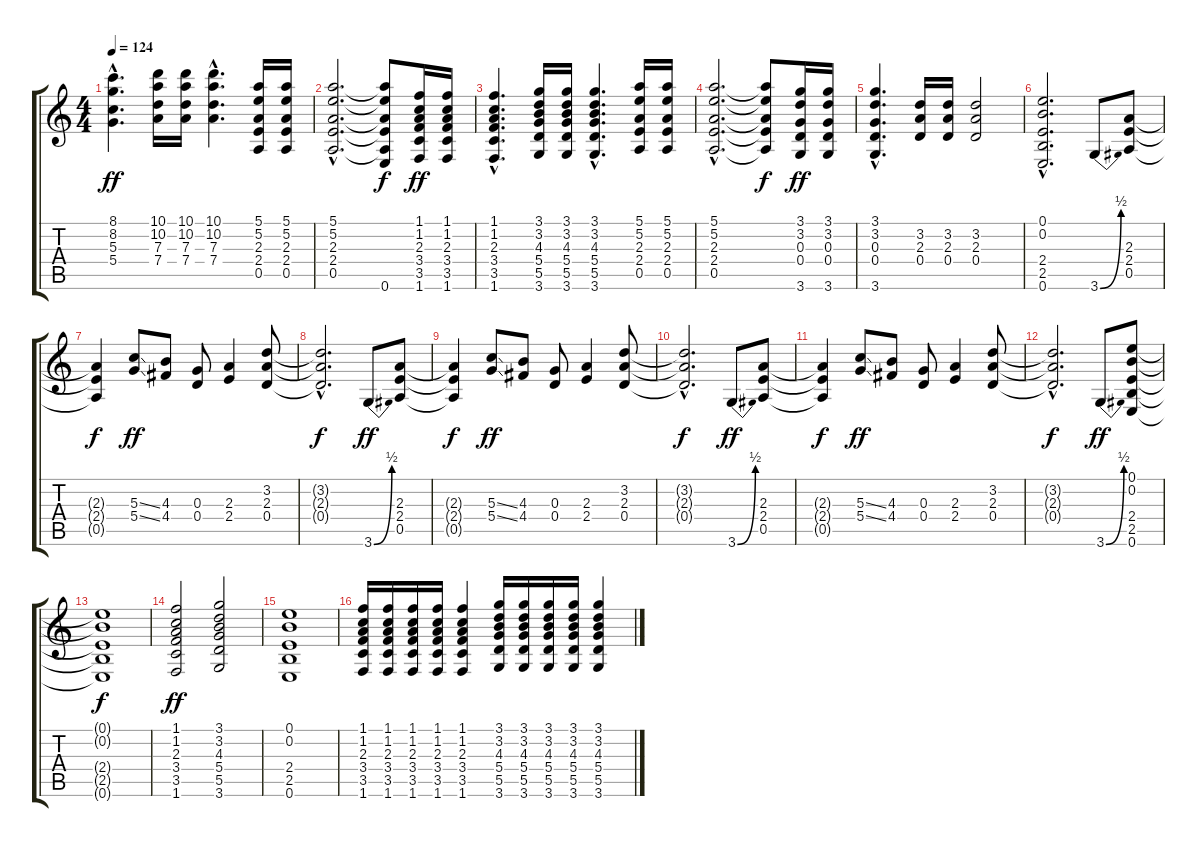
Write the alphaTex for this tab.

\track "" {instrument overdrivenguitar}
\staff {score tabs}
\tuning (E4 B3 G3 D3 A2 E2) {hide}
\ts (4 4)
\tempo 124
\clef g2
\ks c
(8.1{hac} 8.2{hac} 5.3{hac} 5.4{hac}).4{d dy ff} (10.1 10.2 7.3 7.4).16 (10.1 10.2 7.3 7.4).16 (10.1{hac} 10.2{hac} 7.3{hac} 7.4{hac}).4{d} (5.1 5.2 2.3 2.4 0.5).16 (5.1 5.2 2.3 2.4 0.5).16 |
(5.1{hac} 5.2{hac} 2.3{hac} 2.4{hac} 0.5{hac}).2{d} (5.1{t} 5.2{t} 2.3{t} 2.4{t} 0.5{t} 0.6{t}).8{dy f} (1.1 1.2 2.3 3.4 3.5 1.6).16{dy ff} (1.1 1.2 2.3 3.4 3.5 1.6).16 |
(1.1{hac} 1.2{hac} 2.3{hac} 3.4{hac} 3.5{hac} 1.6{hac}).4{d} (3.1 3.2 4.3 5.4 5.5 3.6).16 (3.1 3.2 4.3 5.4 5.5 3.6).16 (3.1{hac} 3.2{hac} 4.3{hac} 5.4{hac} 5.5{hac} 3.6{hac}).4{d} (5.1 5.2 2.3 2.4 0.5).16 (5.1 5.2 2.3 2.4 0.5).16 |
(5.1{hac} 5.2{hac} 2.3{hac} 2.4{hac} 0.5{hac}).2{d} (5.1{t} 5.2{t} 2.3{t} 2.4{t} 0.5{t}).8{dy f} (3.1 3.2 0.3 0.4 3.6).16{dy ff} (3.1 3.2 0.3 0.4 3.6).16 |
(3.1{hac} 3.2{hac} 0.3{hac} 0.4{hac} 3.6{hac}).4{d} (3.2 2.3 0.4).16 (3.2 2.3 0.4).16 (3.2 2.3 0.4).2 |
(0.1{hac} 0.2{hac} 2.4{hac} 2.5{hac} 0.6{hac}).2{d} 3.6{be (bend 0 0 60 2)}.8 (2.3 2.4 0.5).8 |
(2.3{t} 2.4{t} 0.5{t}).4{dy f} (5.3{ss} 5.4{ss}).8{dy ff} (4.3 4.4).8 (0.3 0.4).8 (2.3 2.4).4 (3.2 2.3 0.4).8 |
(3.2{hac t} 2.3{hac t} 0.4{hac t}).2{d dy f} 3.6{be (bend 0 0 60 2)}.8{dy ff} (2.3 2.4 0.5).8 |
(2.3{t} 2.4{t} 0.5{t}).4{dy f} (5.3{ss} 5.4{ss}).8{dy ff} (4.3 4.4).8 (0.3 0.4).8 (2.3 2.4).4 (3.2 2.3 0.4).8 |
(3.2{hac t} 2.3{hac t} 0.4{hac t}).2{d dy f} 3.6{be (bend 0 0 60 2)}.8{dy ff} (2.3 2.4 0.5).8 |
(2.3{t} 2.4{t} 0.5{t}).4{dy f} (5.3{ss} 5.4{ss}).8{dy ff} (4.3 4.4).8 (0.3 0.4).8 (2.3 2.4).4 (3.2 2.3 0.4).8 |
(3.2{hac t} 2.3{hac t} 0.4{hac t}).2{d dy f} 3.6{be (bend 0 0 60 2)}.8{dy ff} (0.1 0.2 2.4 2.5 0.6).8 |
(0.1{t} 0.2{t} 2.4{t} 2.5{t} 0.6{t}).1{dy f} |
(1.1 1.2 2.3 3.4 3.5 1.6).2{dy ff} (3.1 3.2 4.3 5.4 5.5 3.6).2 |
(0.1 0.2 2.4 2.5 0.6).1 |
(1.1 1.2 2.3 3.4 3.5 1.6).16 (1.1 1.2 2.3 3.4 3.5 1.6).16 (1.1 1.2 2.3 3.4 3.5 1.6).16 (1.1 1.2 2.3 3.4 3.5 1.6).16 (1.1 1.2 2.3 3.4 3.5 1.6).4 (3.1 3.2 4.3 5.4 5.5 3.6).16 (3.1 3.2 4.3 5.4 5.5 3.6).16 (3.1 3.2 4.3 5.4 5.5 3.6).16 (3.1 3.2 4.3 5.4 5.5 3.6).16 (3.1 3.2 4.3 5.4 5.5 3.6).4
